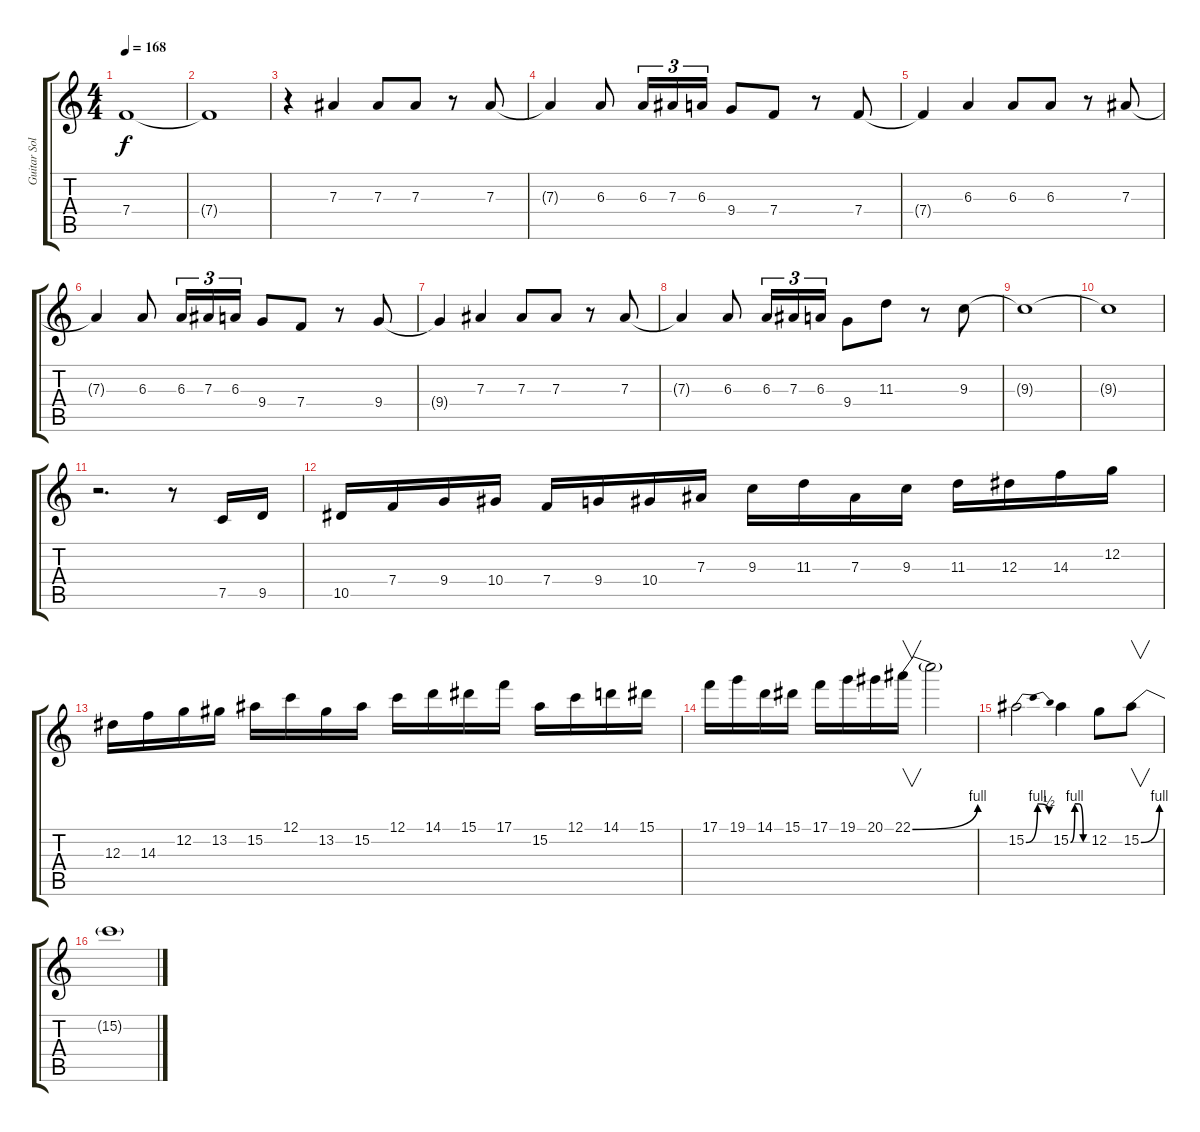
\track ("Guitar Solo" "Guitar Sol") {instrument distortionguitar}
\staff {score tabs}
\tuning (C4 G3 Eb3 Bb2 F2 C2) {hide}
\ts (4 4)
\tempo 168
\clef g2
\ks c
7.4{t}.1{dy f} |
7.4{t}.1 |
r.4 7.3.4 7.3.8 7.3.8 r.8 7.3.8 |
7.3{t}.4 6.3.8 6.3.16{tu (3 2)} 7.3.16{tu (3 2)} 6.3.16{tu (3 2)} 9.4.8 7.4.8 r.8 7.4.8 |
7.4{t}.4 6.3.4 6.3.8 6.3.8 r.8 7.3.8 |
7.3{t}.4 6.3.8 6.3.16{tu (3 2)} 7.3.16{tu (3 2)} 6.3.16{tu (3 2)} 9.4.8 7.4.8 r.8 9.4.8 |
9.4{t}.4 7.3.4 7.3.8 7.3.8 r.8 7.3.8 |
7.3{t}.4 6.3.8 6.3.16{tu (3 2)} 7.3.16{tu (3 2)} 6.3.16{tu (3 2)} 9.4.8 11.3.8 r.8 9.3.8 |
9.3{t}.1 |
9.3{t}.1 |
r.2{d} r.8 7.5.16 9.5.16 |
10.5.16 7.4.16 9.4.16 10.4.16 7.4.16 9.4.16 10.4.16 7.3.16 9.3.16 11.3.16 7.3.16 9.3.16 11.3.16 12.3.16 14.3.16 12.2.16 |
12.3.16 14.3.16 12.2.16 13.2.16 15.2.16 12.1.16 13.2.16 15.2.16 12.1.16 14.1.16 15.1.16 17.1.16 15.2.16 12.1.16 14.1.16 15.1.16 |
17.1.16 19.1.16 14.1.16 15.1.16 17.1.16 19.1.16 20.1.16 22.1{be (bend 0 0 60 4)}.16{v} 22.1{t}.2 |
15.2{be (bendrelease 0 0 30 4 55 4 60 2)}.2 15.2{be (custom 0 0 15 4 30 4 45 0 60 0)}.4 12.2.8 15.2{be (bend 0 0 60 4)}.8{v} |
15.2{t}.1
